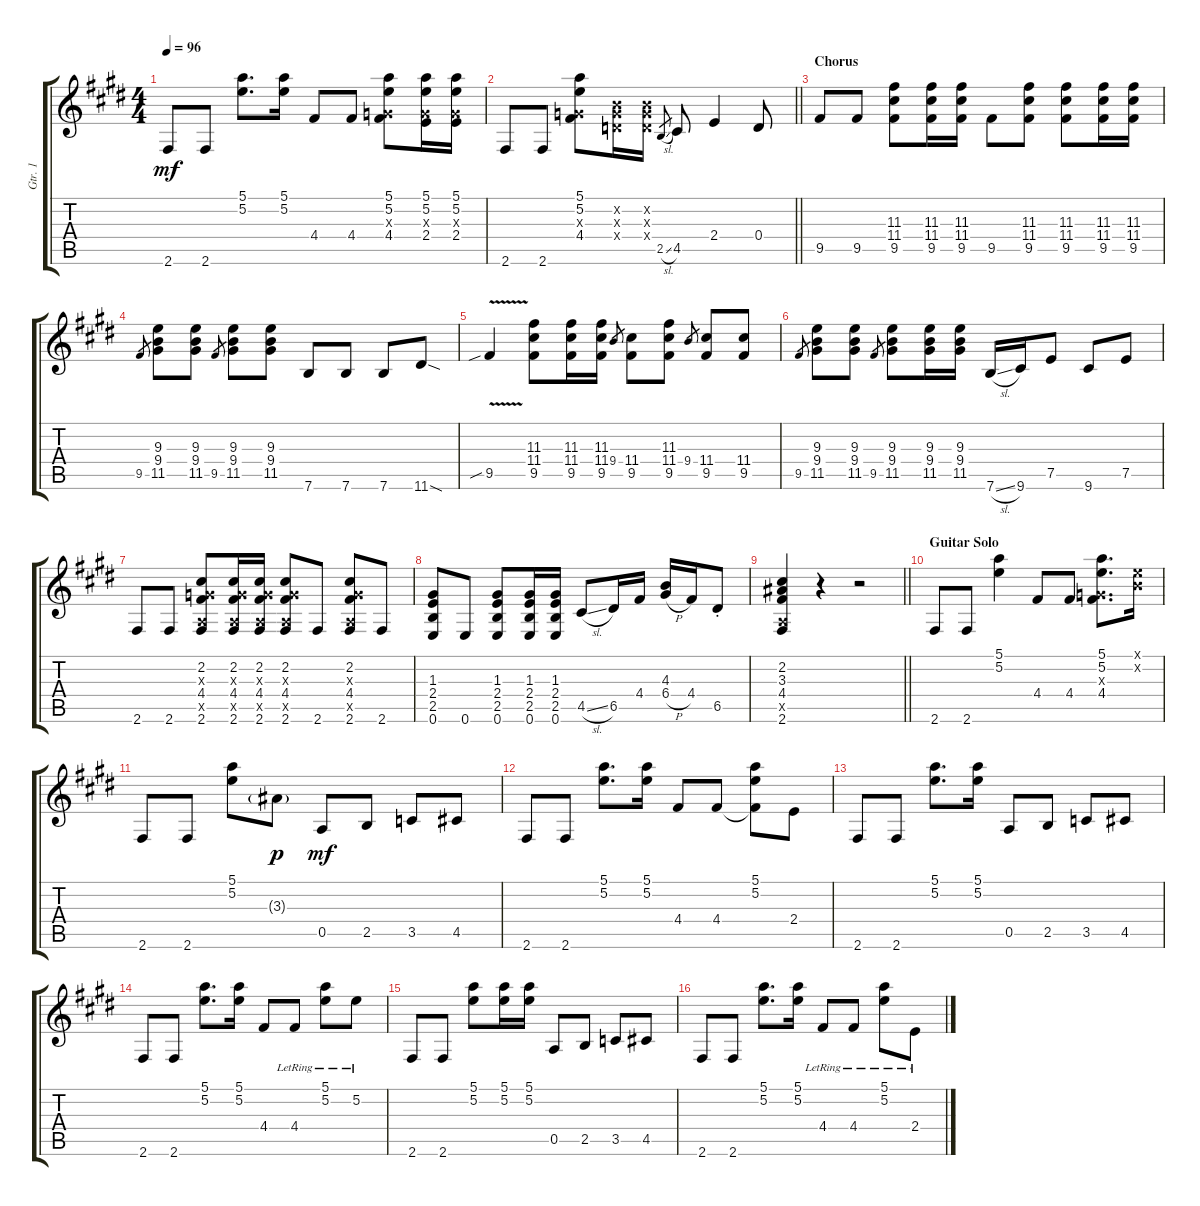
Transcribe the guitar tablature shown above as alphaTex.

\track ("Gtr. 1" "Gtr. 1") {instrument overdrivenguitar}
\staff {score tabs}
\tuning (E4 B3 G3 D3 A2 E2) {hide}
\ts (4 4)
\tempo 96
\clef g2
\ks e
2.6.8{dy mf} 2.6.8 (5.1 5.2).8{d} (5.1 5.2).16 4.4.8 4.4.8 (5.1 5.2 0.3{x} 4.4).8 (5.1 5.2 0.3{x} 2.4).16 (5.1 5.2 0.3{x} 2.4).16 |
\barLineRight lightlight
2.6.8 2.6.8 (5.1 5.2 0.3{x} 4.4).8 (0.2{x} 0.3{x} 0.4{x}).16 (0.2{x} 0.3{x} 0.4{x}).16 2.5{sl}.8{gr} 4.5.8 2.4.4 0.4.8 |
\section ("" "Chorus")
9.5.8 9.5.8 (11.3 11.4 9.5).8 (11.3 11.4 9.5).16 (11.3 11.4 9.5).16 9.5.8 (11.3 11.4 9.5).8 (11.3 11.4 9.5).8 (11.3 11.4 9.5).16 (11.3 11.4 9.5).16 |
9.5.8{gr} (9.3 9.4 11.5).8 (9.3 9.4 11.5).8 9.5.8{gr} (9.3 9.4 11.5).8 (9.3 9.4 11.5).8 7.6.8 7.6.8 7.6.8 11.6{sod}.8 |
9.5{v sib}.4 (11.3 11.4 9.5).8 (11.3 11.4 9.5).16 (11.3 11.4 9.5).16 9.4.8{gr} (11.4 9.5).8 (11.3 11.4 9.5).8 9.4.8{gr} (11.4 9.5).8 (11.4 9.5).8 |
9.5.8{gr} (9.3 9.4 11.5).8 (9.3 9.4 11.5).8 9.5.8{gr} (9.3 9.4 11.5).8 (9.3 9.4 11.5).16 (9.3 9.4 11.5).16 7.6{sl}.16 9.6.16 7.5.8 9.6.8 7.5.8 |
2.6.8 2.6.8 (2.2 0.3{x} 4.4 0.5{x} 2.6).8 (2.2 0.3{x} 4.4 0.5{x} 2.6).16 (2.2 0.3{x} 4.4 0.5{x} 2.6).16 (2.2 0.3{x} 4.4 0.5{x} 2.6).8 2.6.8 (2.2 0.3{x} 4.4 0.5{x} 2.6).8 2.6.8 |
(1.3 2.4 2.5 0.6).8 0.6.8 (1.3 2.4 2.5 0.6).8 (1.3 2.4 2.5 0.6).16 (1.3 2.4 2.5 0.6).16 4.5{sl}.8 6.5.16 4.4.16 (4.3 6.4{h}).16 4.4.16 6.5{st}.8 |
\barLineRight lightlight
(2.2 3.3 4.4 0.5{x} 2.6).4 r.4 r.2 |
\section ("" "Guitar Solo")
2.6.8 2.6.8 (5.1 5.2).4 4.4.8 4.4.8 (5.1 5.2 0.3{x} 4.4).8{d} (0.1{x} 0.2{x}).16 |
2.6.8 2.6.8 (5.1 5.2).8 3.3{g}.8{dy p} 0.5.8{dy mf} 2.5.8 3.5.8 4.5.8 |
2.6.8 2.6.8 (5.1 5.2).8{d} (5.1 5.2).16 4.4.8 4.4.8 (5.1 5.2 4.4{t}).8 2.4.8 |
2.6.8 2.6.8 (5.1 5.2).8{d} (5.1 5.2).16 0.5.8 2.5.8 3.5.8 4.5.8 |
2.6.8 2.6.8 (5.1 5.2).8{d} (5.1 5.2).16 4.4.8 4.4{lr}.8 (5.1{lr} 5.2{lr}).8 5.2{lr}.8 |
2.6.8 2.6.8 (5.1 5.2).8 (5.1 5.2).16 (5.1 5.2).16 0.5.8 2.5.8 3.5.8 4.5.8 |
2.6.8 2.6.8 (5.1 5.2).8{d} (5.1 5.2).16 4.4{lr}.8 4.4{lr}.8 (5.1{lr} 5.2{lr}).8 2.4{lr}.8
